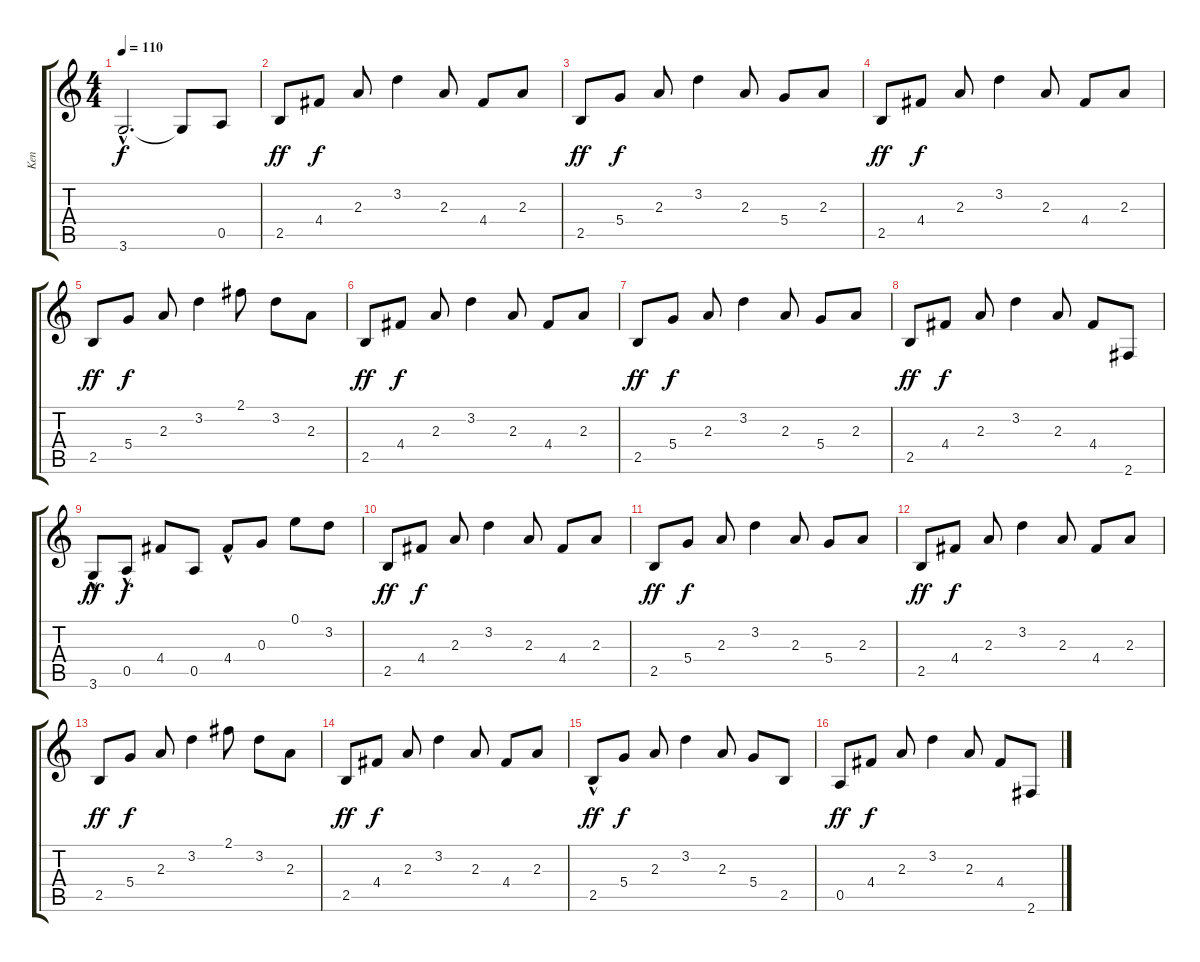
\track ("Ken" "Ken") {instrument electricguitarclean}
\staff {score tabs}
\tuning (E4 B3 G3 D3 A2 E2) {hide}
\ts (4 4)
\tempo 110
\clef g2
\ks c
3.6{hac t}.2{d dy f} 3.6{t}.8 0.5.8 |
2.5.8{dy ff} 4.4.8{dy f} 2.3.8 3.2.4 2.3.8 4.4.8 2.3.8 |
2.5.8{dy ff} 5.4.8{dy f} 2.3.8 3.2.4 2.3.8 5.4.8 2.3.8 |
2.5.8{dy ff} 4.4.8{dy f} 2.3.8 3.2.4 2.3.8 4.4.8 2.3.8 |
2.5.8{dy ff} 5.4.8{dy f} 2.3.8 3.2.4 2.1.8 3.2.8 2.3.8 |
2.5.8{dy ff} 4.4.8{dy f} 2.3.8 3.2.4 2.3.8 4.4.8 2.3.8 |
2.5.8{dy ff} 5.4.8{dy f} 2.3.8 3.2.4 2.3.8 5.4.8 2.3.8 |
2.5.8{dy ff} 4.4.8{dy f} 2.3.8 3.2.4 2.3.8 4.4.8 2.6.8 |
3.6{hac}.8{dy ff} 0.5{hac}.8{dy f} 4.4.8 0.5.8 4.4{hac}.8 0.3.8 0.1.8 3.2.8 |
2.5.8{dy ff} 4.4.8{dy f} 2.3.8 3.2.4 2.3.8 4.4.8 2.3.8 |
2.5.8{dy ff} 5.4.8{dy f} 2.3.8 3.2.4 2.3.8 5.4.8 2.3.8 |
2.5.8{dy ff} 4.4.8{dy f} 2.3.8 3.2.4 2.3.8 4.4.8 2.3.8 |
2.5.8{dy ff} 5.4.8{dy f} 2.3.8 3.2.4 2.1.8 3.2.8 2.3.8 |
2.5.8{dy ff} 4.4.8{dy f} 2.3.8 3.2.4 2.3.8 4.4.8 2.3.8 |
2.5{hac}.8{dy ff} 5.4.8{dy f} 2.3.8 3.2.4 2.3.8 5.4.8 2.5.8 |
0.5.8{dy ff} 4.4.8{dy f} 2.3.8 3.2.4 2.3.8{volume 16 balance 8} 4.4.8 2.6.8
